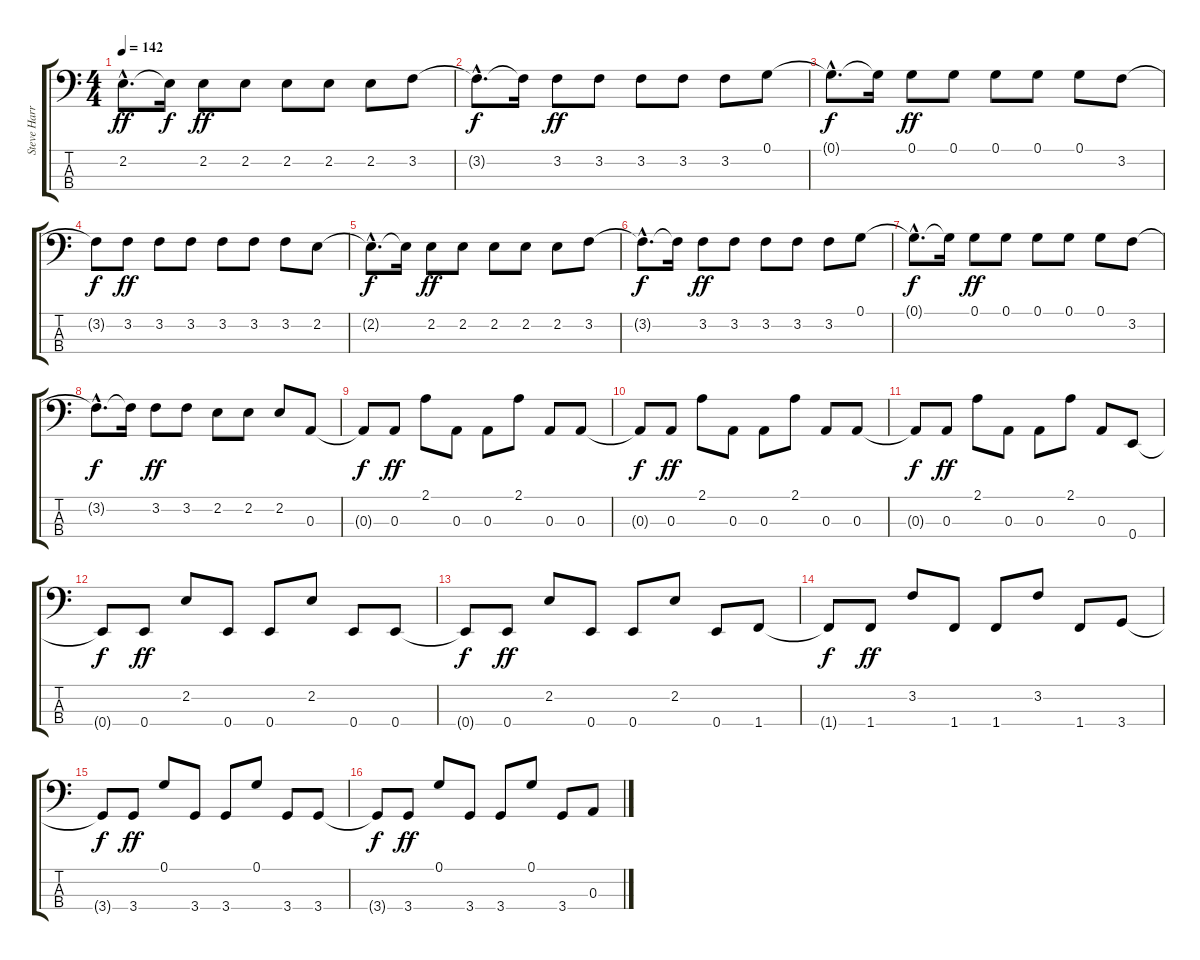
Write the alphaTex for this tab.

\track ("Steve Harris" "Steve Harr") {instrument electricbassfinger}
\staff {score tabs}
\tuning (G2 D2 A1 E1) {hide}
\ts (4 4)
\tempo 142
\clef f4
\ks c
2.2{hac}.8{d dy ff} 2.2{t}.16{dy f} 2.2.8{dy ff} 2.2.8 2.2.8 2.2.8 2.2.8 3.2.8 |
3.2{hac t}.8{d dy f} 3.2{t}.16 3.2.8{dy ff} 3.2.8 3.2.8 3.2.8 3.2.8 0.1.8 |
0.1{hac t}.8{d dy f} 0.1{t}.16 0.1.8{dy ff} 0.1.8 0.1.8 0.1.8 0.1.8 3.2.8 |
3.2{t}.8{dy f} 3.2.8{dy ff} 3.2.8 3.2.8 3.2.8 3.2.8 3.2.8 2.2.8 |
2.2{hac t}.8{d dy f} 2.2{t}.16 2.2.8{dy ff} 2.2.8 2.2.8 2.2.8 2.2.8 3.2.8 |
3.2{hac t}.8{d dy f} 3.2{t}.16 3.2.8{dy ff} 3.2.8 3.2.8 3.2.8 3.2.8 0.1.8 |
0.1{hac t}.8{d dy f} 0.1{t}.16 0.1.8{dy ff} 0.1.8 0.1.8 0.1.8 0.1.8 3.2.8 |
3.2{hac t}.8{d dy f} 3.2{t}.16 3.2.8{dy ff} 3.2.8 2.2.8 2.2.8 2.2.8 0.3.8 |
0.3{t}.8{dy f} 0.3.8{dy ff} 2.1.8 0.3.8 0.3.8 2.1.8 0.3.8 0.3.8 |
0.3{t}.8{dy f} 0.3.8{dy ff} 2.1.8 0.3.8 0.3.8 2.1.8 0.3.8 0.3.8 |
0.3{t}.8{dy f} 0.3.8{dy ff} 2.1.8 0.3.8 0.3.8 2.1.8 0.3.8 0.4.8 |
0.4{t}.8{dy f} 0.4.8{dy ff} 2.2.8 0.4.8 0.4.8 2.2.8 0.4.8 0.4.8 |
0.4{t}.8{dy f} 0.4.8{dy ff} 2.2.8 0.4.8 0.4.8 2.2.8 0.4.8 1.4.8 |
1.4{t}.8{dy f} 1.4.8{dy ff} 3.2.8 1.4.8 1.4.8 3.2.8 1.4.8 3.4.8 |
3.4{t}.8{dy f} 3.4.8{dy ff} 0.1.8 3.4.8 3.4.8 0.1.8 3.4.8 3.4.8 |
3.4{t}.8{dy f} 3.4.8{dy ff} 0.1.8 3.4.8 3.4.8 0.1.8 3.4.8 0.3.8
